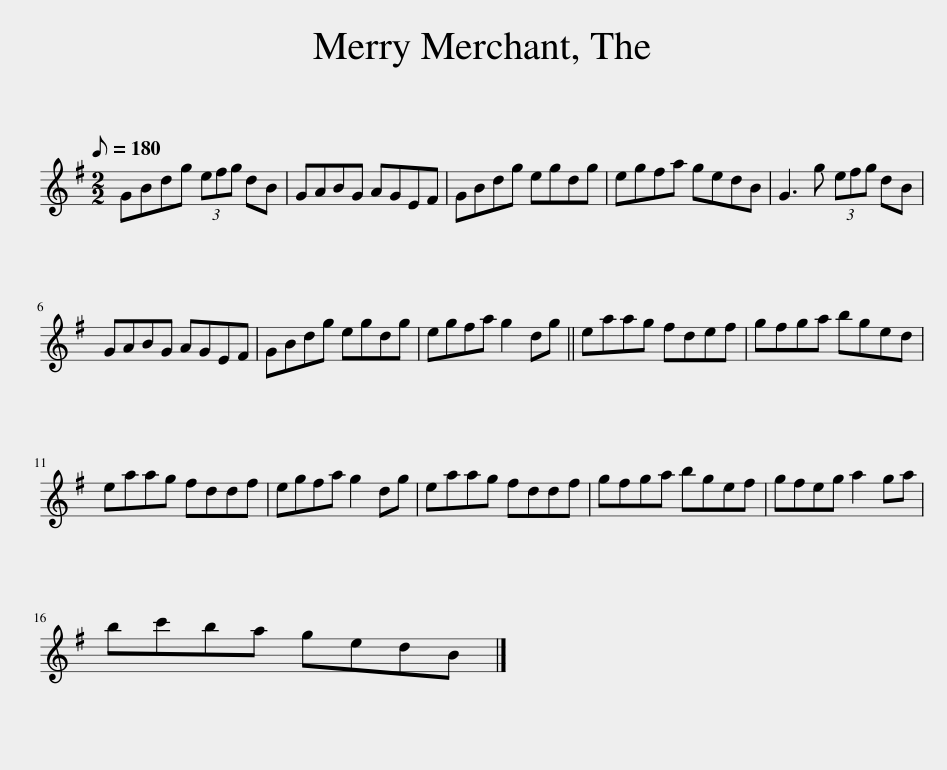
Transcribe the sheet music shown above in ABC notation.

X:1
L:1/8
Q:1/8=180
M:2/2
I:linebreak $
K:G
V:1 treble
V:1
 GBdg (3efg dB | GABG AGEF | GBdg egdg | egfa gedB | G3 g (3efg dB |$ %5
 GABG AGEF | GBdg egdg | egfa g2 dg || eaag fdef | gfga bged |$ %10
 eaag fddf | egfa g2 dg | eaag fddf | gfga bgef | gfeg a2 ga |$ %15
 bc'ba gedB |] %16
